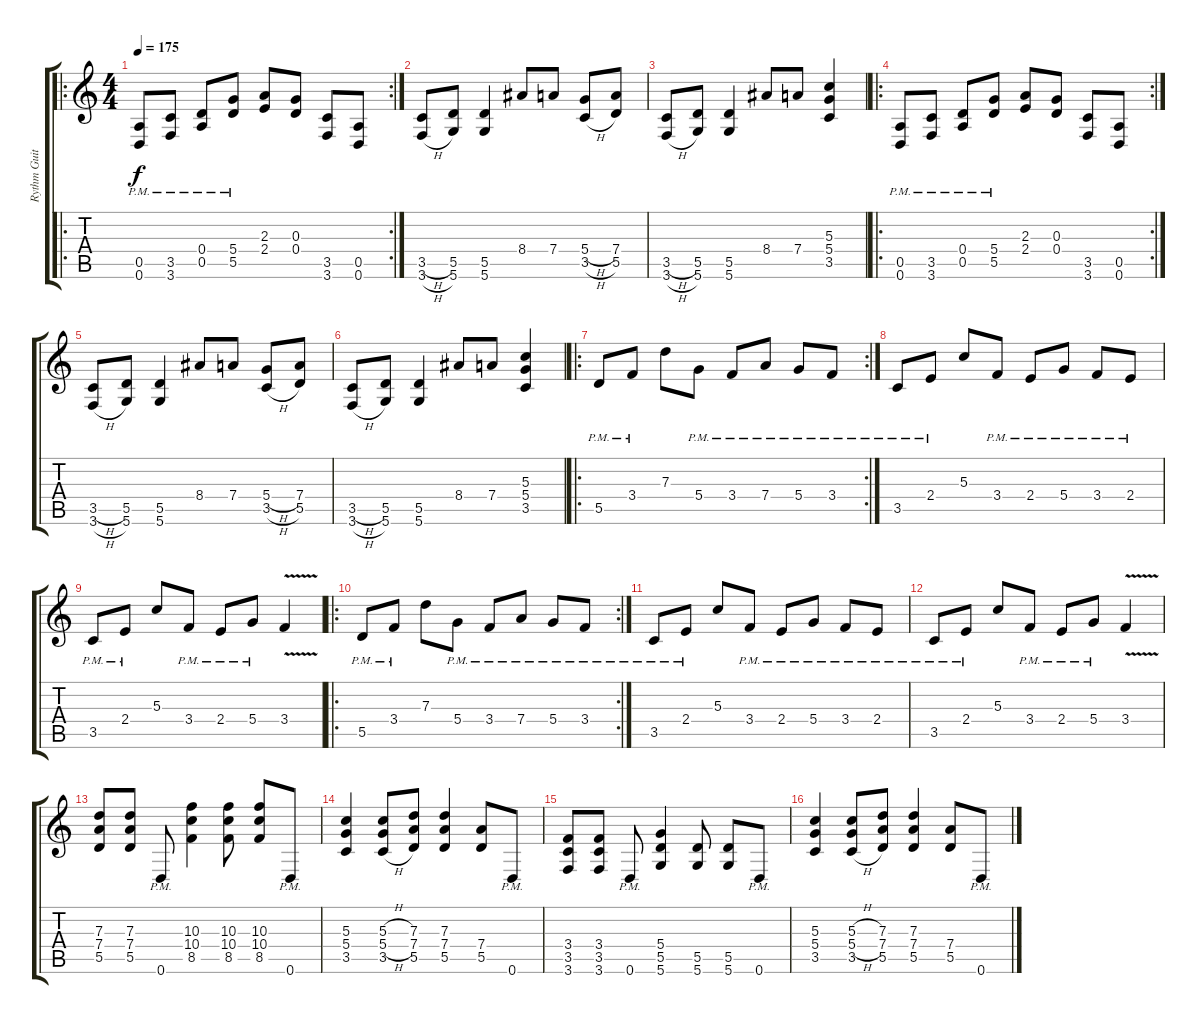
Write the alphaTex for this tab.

\track ("Rythm Guitar 1" "Rythm Guit") {instrument distortionguitar}
\staff {score tabs}
\tuning (E4 B3 G3 D3 A2 D2) {hide}
\ro
\rc 2
\ts (4 4)
\tempo 175
\clef g2
\ks c
(0.5{pm} 0.6{pm}).8{dy f} (3.5{pm} 3.6{pm}).8 (0.4{pm} 0.5{pm}).8 (5.4{pm} 5.5{pm}).8 (2.3 2.4).8 (0.3 0.4).8 (3.5 3.6).8 (0.5 0.6).8 |
(3.5{h} 3.6{h}).8 (5.5 5.6).8 (5.5 5.6).4 8.4.8 7.4.8 (5.4{h} 3.5{h}).8 (7.4 5.5).8 |
(3.5{h} 3.6{h}).8 (5.5 5.6).8 (5.5 5.6).4 8.4.8 7.4.8 (5.3 5.4 3.5).4 |
\ro
\rc 2
(0.5{pm} 0.6{pm}).8 (3.5{pm} 3.6{pm}).8 (0.4{pm} 0.5{pm}).8 (5.4{pm} 5.5{pm}).8 (2.3 2.4).8 (0.3 0.4).8 (3.5 3.6).8 (0.5 0.6).8 |
(3.5{h} 3.6{h}).8 (5.5 5.6).8 (5.5 5.6).4 8.4.8 7.4.8 (5.4{h} 3.5{h}).8 (7.4 5.5).8 |
(3.5{h} 3.6{h}).8 (5.5 5.6).8 (5.5 5.6).4 8.4.8 7.4.8 (5.3 5.4 3.5).4 |
\ro
\rc 2
5.5{pm}.8 3.4{pm}.8 7.3.8 5.4{pm}.8 3.4{pm}.8 7.4{pm}.8 5.4{pm}.8 3.4{pm}.8 |
3.5{pm}.8 2.4{pm}.8 5.3.8 3.4{pm}.8 2.4{pm}.8 5.4{pm}.8 3.4{pm}.8 2.4{pm}.8 |
3.5{pm}.8 2.4{pm}.8 5.3.8 3.4{pm}.8 2.4{pm}.8 5.4{pm}.8 3.4{v}.4 |
\ro
\rc 2
5.5{pm}.8 3.4{pm}.8 7.3.8 5.4{pm}.8 3.4{pm}.8 7.4{pm}.8 5.4{pm}.8 3.4{pm}.8 |
3.5{pm}.8 2.4{pm}.8 5.3.8 3.4{pm}.8 2.4{pm}.8 5.4{pm}.8 3.4{pm}.8 2.4{pm}.8 |
3.5{pm}.8 2.4{pm}.8 5.3.8 3.4{pm}.8 2.4{pm}.8 5.4{pm}.8 3.4{v}.4 |
(7.3 7.4 5.5).8 (7.3 7.4 5.5).8 0.6{pm}.8 (10.3 10.4 8.5).4 (10.3 10.4 8.5).8 (10.3 10.4 8.5).8 0.6{pm}.8 |
(5.3 5.4 3.5).4 (5.3{h} 5.4{h} 3.5{h}).8 (7.3 7.4 5.5).8 (7.3 7.4 5.5).4 (7.4 5.5).8 0.6{pm}.8 |
(3.4 3.5 3.6).8 (3.4 3.5 3.6).8 0.6{pm}.8 (5.4 5.5 5.6).4 (5.5 5.6).8 (5.5 5.6).8 0.6{pm}.8 |
(5.3 5.4 3.5).4 (5.3{h} 5.4{h} 3.5{h}).8 (7.3 7.4 5.5).8 (7.3 7.4 5.5).4 (7.4 5.5).8 0.6{pm}.8
